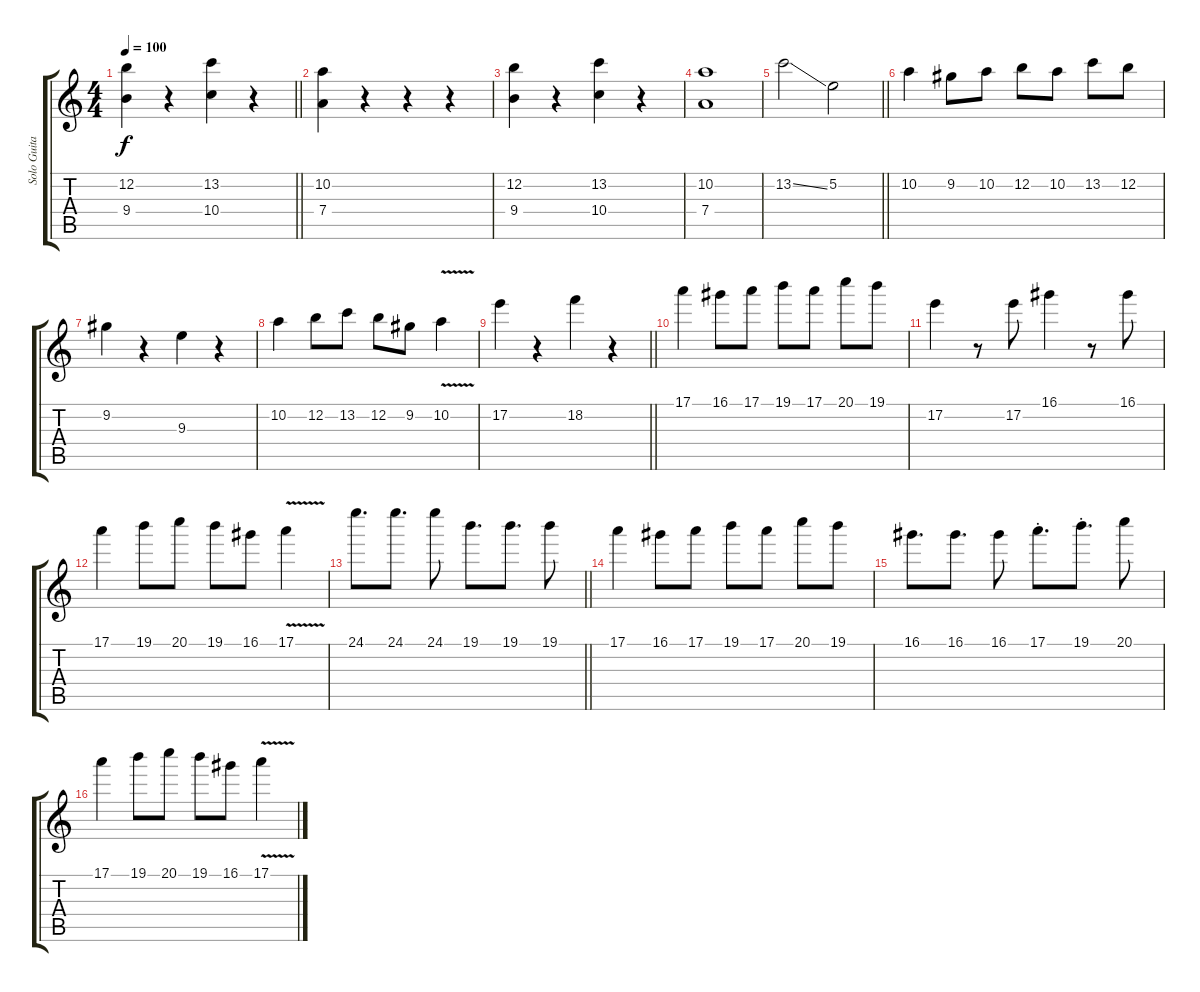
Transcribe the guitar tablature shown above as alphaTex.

\track ("Solo Guitar" "Solo Guita") {instrument distortionguitar}
\staff {score tabs}
\tuning (E4 B3 G3 D3 A2 D2) {hide}
\ts (4 4)
\tempo 100
\clef g2
\barLineRight lightlight
\ks c
(12.2 9.4).4{dy f} r.4 (13.2 10.4).4 r.4 |
(10.2 7.4).4 r.4 r.4 r.4 |
(12.2 9.4).4 r.4 (13.2 10.4).4 r.4 |
(10.2 7.4).1 |
\barLineRight lightlight
13.2{ss}.2{volume 16} 5.2.2 |
10.2.4 9.2.8 10.2.8 12.2.8 10.2.8 13.2.8 12.2.8 |
9.2.4 r.4 9.3.4 r.4 |
10.2.4 12.2.8 13.2.8 12.2.8 9.2.8 10.2{v}.4 |
\barLineRight lightlight
17.2.4 r.4 18.2.4 r.4 |
17.1.4 16.1.8 17.1.8 19.1.8 17.1.8 20.1.8 19.1.8 |
17.2.4 r.8 17.2.8 16.1.4 r.8 16.1.8 |
17.1.4 19.1.8 20.1.8 19.1.8 16.1.8 17.1{v}.4 |
\barLineRight lightlight
24.1.8{d} 24.1.8{d} 24.1.8 19.1.8{d} 19.1.8{d} 19.1.8 |
17.1.4 16.1.8 17.1.8 19.1.8 17.1.8 20.1.8 19.1.8 |
16.1.8{d} 16.1.8{d} 16.1.8 17.1{st}.8{d} 19.1{st}.8{d} 20.1.8 |
17.1.4 19.1.8 20.1.8 19.1.8 16.1.8 17.1{v}.4
